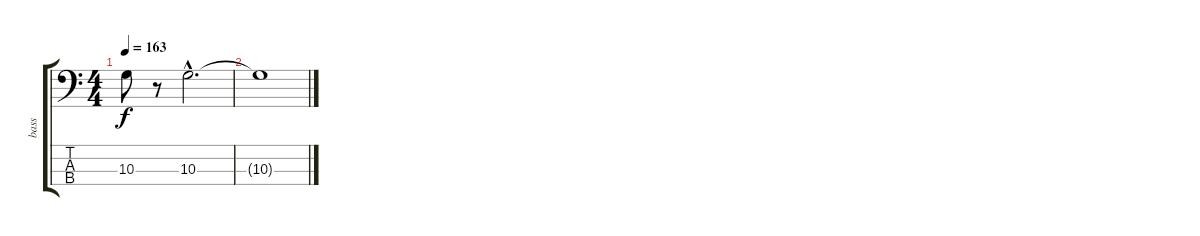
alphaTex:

\track ("bass" "bass") {instrument electricbassfinger}
\staff {score tabs}
\tuning (G2 D2 A1 E1) {hide}
\ts (4 4)
\tempo 163
\clef f4
\ks c
10.3.8{dy f} r.8 10.3{hac}.2{d} |
10.3{t}.1
